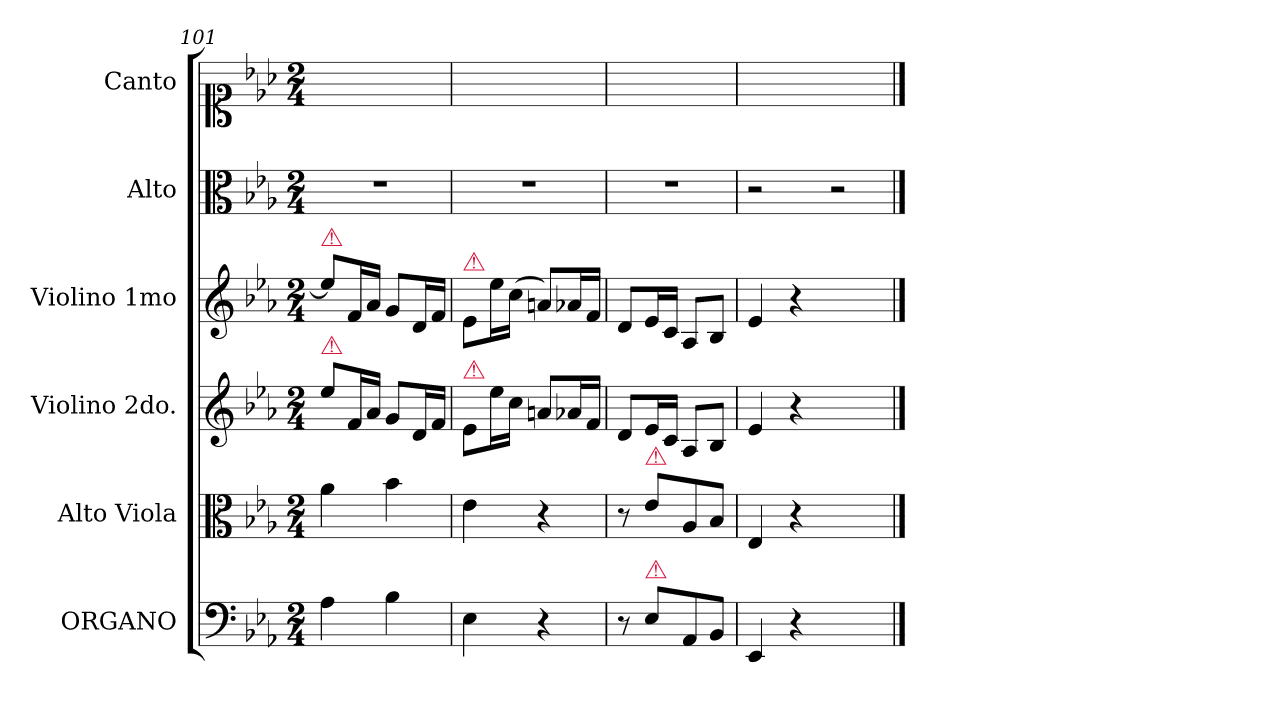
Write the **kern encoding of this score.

**kern	**kern	**kern	**kern	**kern	**kern
*part6	*part5	*part4	*part3	*part2	*part1
*staff6	*staff5	*staff4	*staff3	*staff2	*staff1
*I"ORGANO	*I"Alto Viola	*I"Violino 2do.	*I"Violino 1mo	*I"Alto	*I"Canto
*I'org	*I'a-vla	*I'vl 2	*I'vl 1	*I'A	*
*clefF4	*clefC3	*clefG2	*clefG2	*clefC3	*clefC1
*k[b-e-a-]	*k[b-e-a-]	*k[b-e-a-]	*k[b-e-a-]	*k[b-e-a-]	*k[b-e-a-]
*E-:	*E-:	*E-:	*E-:	*E-:	*E-:
*M2/4	*M2/4	*M2/4	*M2/4	*M2/4	*M2/4
=101	=101	=101	=101	=101	=101
!	!	!	!LO:TX:a:color=crimson:t=⚠	!	!
!	!	!LO:TX:a:color=crimson:t=⚠	!	!	!
4A-\	4a-\	8ee-\L	8ee-\L]	2r	2ryy
.	.	16f/L	16f/L	.	.
.	.	16a-/JJ	16a-/JJ	.	.
4B-\	4b-\	8g/L	8g/L	.	.
.	.	16d/L	16d/L	.	.
.	.	16f/JJ	16f/JJ	.	.
=102	=102	=102	=102	=102	=102
!	!	!	!LO:TX:a:color=crimson:t=⚠	!	!
!	!	!LO:TX:a:color=crimson:t=⚠	!	!	!
4E-\	4e-\	8e-/L	8e-/L	2r	2ryy
.	.	16ee-\L	16ee-\L	.	.
.	.	16cc\JJ	(16cc\JJ	.	.
4r	4r	8an/L	8an/L)	.	.
.	.	16a-X/L	16a-X/L	.	.
.	.	16f/JJ	16f/JJ	.	.
=103	=103	=103	=103	=103	=103
8r	8r	8d/L	8d/L	2r	2ryy
!	!LO:TX:a:color=crimson:t=⚠	!	!	!	!
!LO:TX:a:color=crimson:t=⚠	!	!	!	!	!
8E-\L	8e-\L	16e-/L	16e-/L	.	.
.	.	16c/JJ	16c/JJ	.	.
8AA-/	8A-/	8A-/L	8A-/L	.	.
8BB-/J	8B-/J	8B-/J	8B-/J	.	.
=104	=104	=104	=104	=104	=104
4EE-/	4E-/	4e-/	4e-/	2r	2ryy
4r	4r	4r	4r	.	.
2ryy	2ryy	2ryy	2ryy	2r	2ryy
==	==	==	==	==	==
*-	*-	*-	*-	*-	*-
